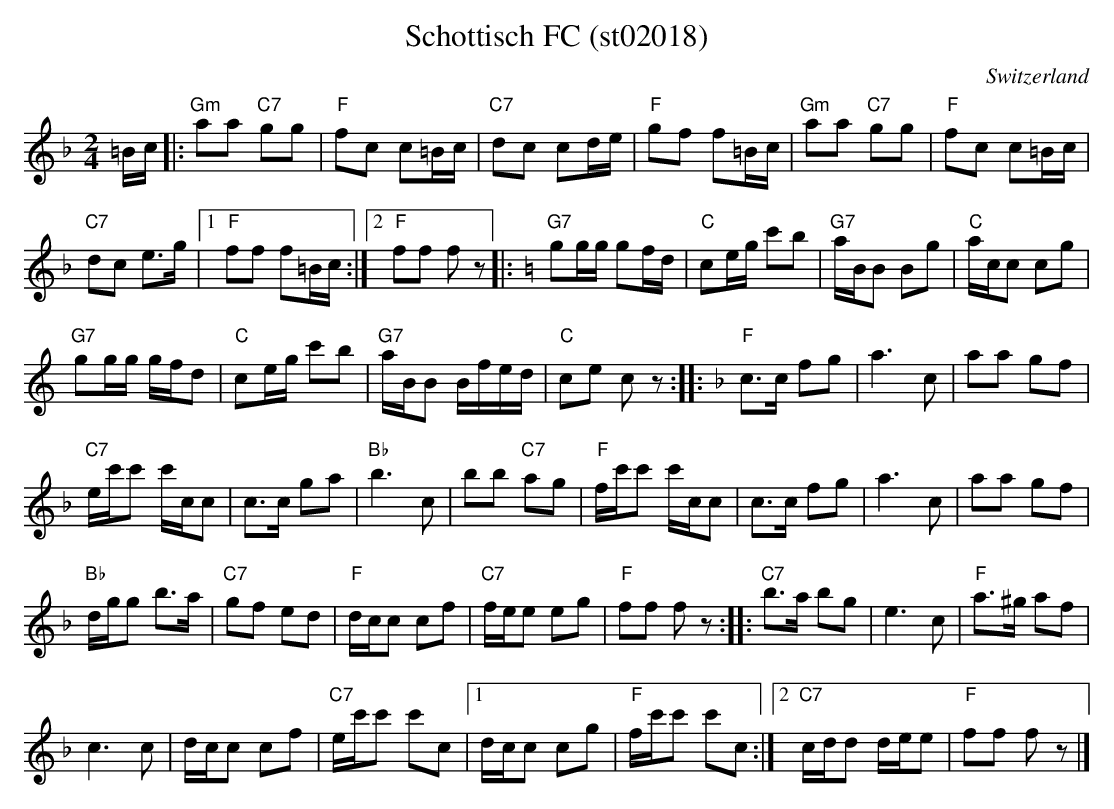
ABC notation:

X:1
T:Schottisch FC (st02018)
M:2/4
L:1/8
O:Switzerland
K:F major
=B/c/ |: "Gm"aa "C7"gg | "F"fc c=B/c/ | "C7"dc cd/e/ | "F"gf f=B/c/ | "Gm"aa "C7"gg | "F"fc c=B/c/ |
"C7"dc e>g |1 "F"ff f=B/c/ :|2 "F"ff fz |: [K:C]  "G7"gg/g/ gf/d/ | "C"ce/g/ c'b | "G7"a/B/B Bg | "C"a/c/c cg |
"G7"gg/g/ g/f/d | "C"ce/g/ c'b | "G7"a/B/B B/f/e/d/ | "C"ce cz :: [K:F] "F"c>c fg | a3c | aa gf |
"C7"e/c'/c' c'/c/c | c>c ga | "Bb"b3c | bb "C7"ag | "F"f/c'/c' c'/c/c | c>c fg | a3c | aa gf |
"Bb"d/g/g b>a | "C7"gf ed | "F"d/c/c cf | "C7"f/e/e eg | "F"ff fz :: "C7"b>a bg | e3c | "F"a>^g af |
c3c | d/c/c cf | "C7"e/c'/c' c'c |1 d/c/c cg | "F"f/c'/c' c'c :|2 "C7"c/d/d d/e/e | "F"ff fz |]
 % st02018 (H 071/TN 16)
